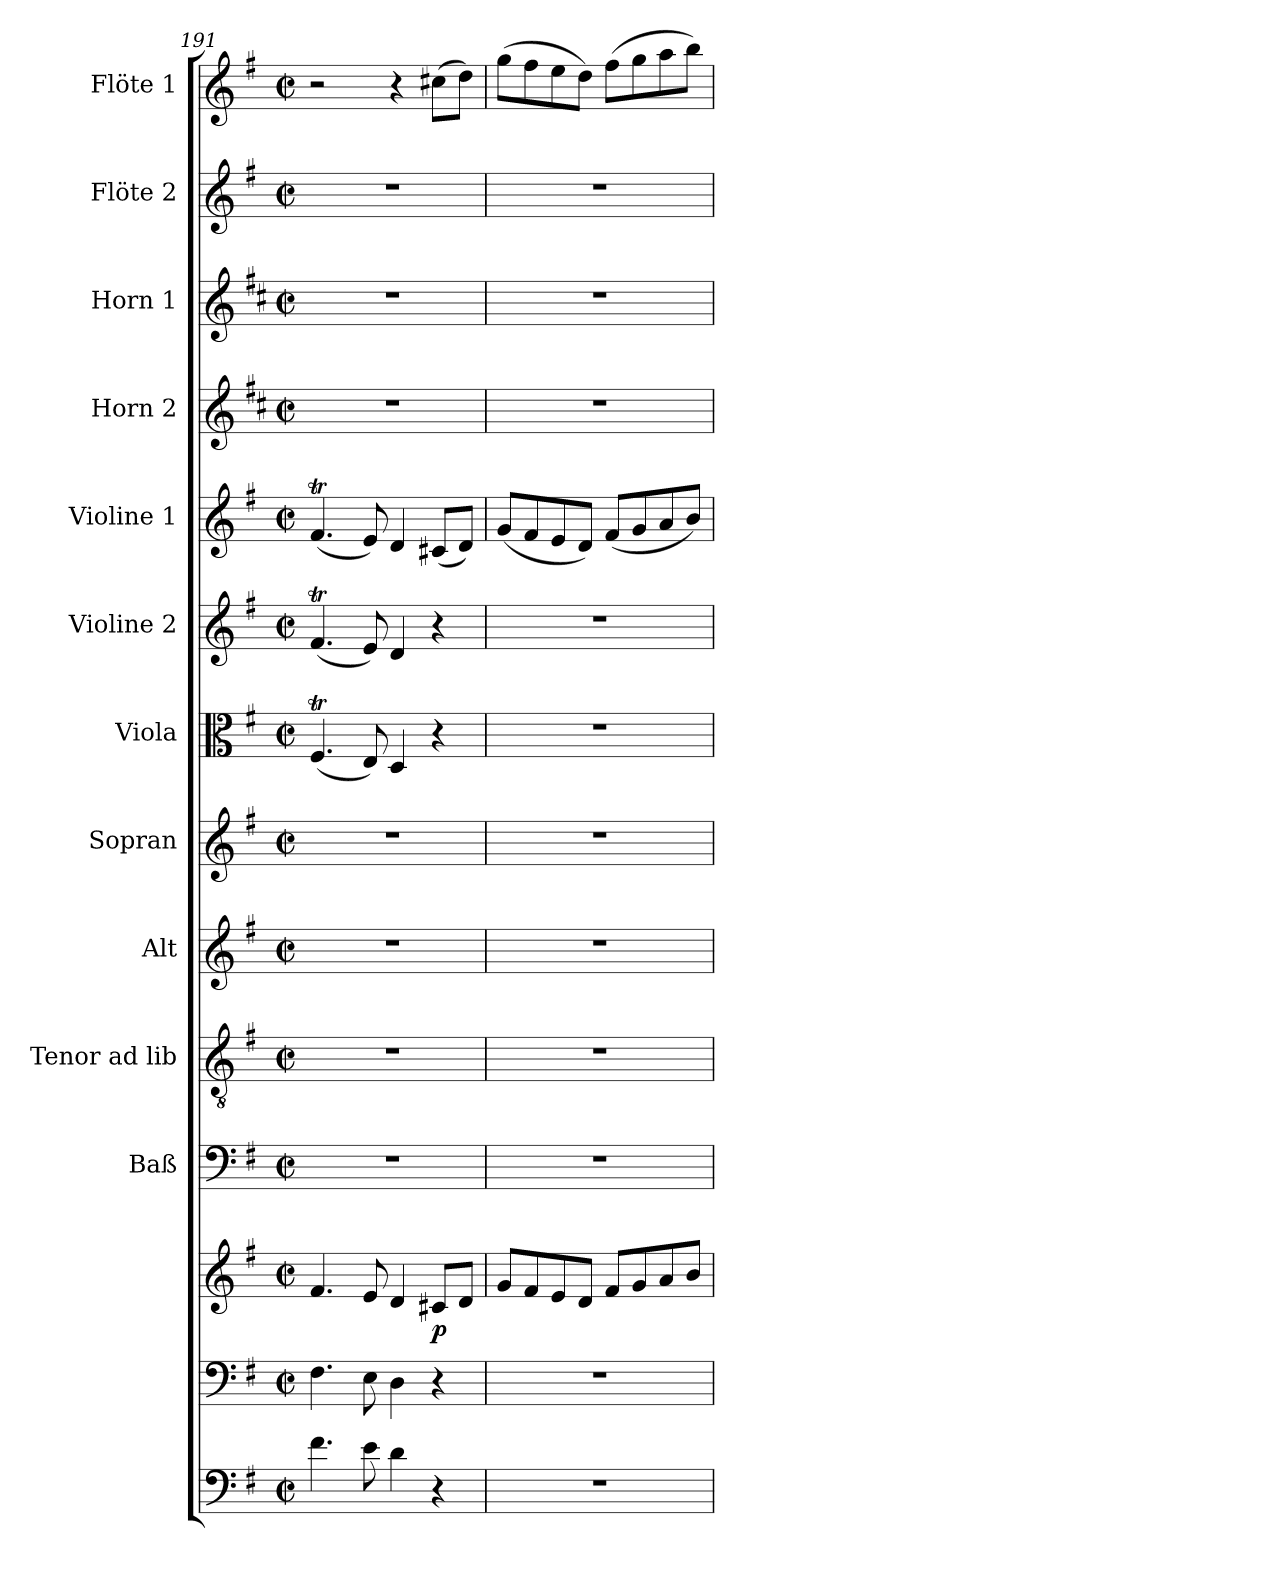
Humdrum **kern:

**kern	**kern	**kern	**dynam	**kern	**kern	**kern	**kern	**kern	**kern	**kern	**kern	**kern	**kern	**kern
*part13	*part12	*part12	*part12	*part11	*part10	*part9	*part8	*part7	*part6	*part5	*part4	*part3	*part2	*part1
*staff14	*staff13	*staff12	*staff12/13	*staff11	*staff10	*staff9	*staff8	*staff7	*staff6	*staff5	*staff4	*staff3	*staff2	*staff1
*	*	*	*	*I"Baß	*I"Tenor ad lib	*I"Alt	*I"Sopran	*I"Viola	*I"Violine 2	*I"Violine 1	*I"Horn 2	*I"Horn 1	*I"Flöte 2	*I"Flöte 1
*	*	*	*	*I'Baß	*I'Ten	*I'Alt	*I'Sop	*I'Vla.	*I'Vln. 2	*I'Vln. 1	*I'Hrn. 2	*I'Hrn. 1	*I'Fl. 2	*I'Fl. 1
!!LO:PB:g=z
*clefF4	*clefF4	*clefG2	*	*clefF4	*clefGv2	*clefG2	*clefG2	*clefC3	*clefG2	*clefG2	*clefG2	*clefG2	*clefG2	*clefG2
*ITrd7c12	*	*	*	*	*	*	*	*	*	*	*ITrd4c7	*ITrd4c7	*	*
*k[f#]	*k[f#]	*k[f#]	*	*k[f#]	*k[f#]	*k[f#]	*k[f#]	*k[f#]	*k[f#]	*k[f#]	*k[f#]	*k[f#]	*k[f#]	*k[f#]
*G:	*G:	*G:	*	*G:	*G:	*G:	*G:	*G:	*G:	*G:	*G:	*G:	*G:	*G:
*M2/2	*M2/2	*M2/2	*	*M2/2	*M2/2	*M2/2	*M2/2	*M2/2	*M2/2	*M2/2	*M2/2	*M2/2	*M2/2	*M2/2
*met(c|)	*met(c|)	*met(c|)	*	*met(c|)	*met(c|)	*met(c|)	*met(c|)	*met(c|)	*met(c|)	*met(c|)	*met(c|)	*met(c|)	*met(c|)	*met(c|)
=191	=191	=191	=191	=191	=191	=191	=191	=191	=191	=191	=191	=191	=191	=191
4.F#\	4.F#\	4.f#/	.	1r	1r	1r	1r	(<4.F#t/	(<4.f#t/	(<4.f#t/	1r	1r	1r	2r
8E\	8E\	8e/	.	.	.	.	.	8E/)	8e/)	8e/)	.	.	.	.
4D\	4D\	4d/	.	.	.	.	.	4D/	4d/	4d/	.	.	.	4r
!	!	!	!LO:DY:b	!	!	!	!	!	!	!	!	!	!	!
4r	4r	8c#X/L	p	.	.	.	.	4r	4r	(<8c#X/L	.	.	.	(>8cc#X\L
.	.	8d/J	.	.	.	.	.	.	.	8d/J)	.	.	.	8dd\J)
=192	=192	=192	=192	=192	=192	=192	=192	=192	=192	=192	=192	=192	=192	=192
1r	1r	8g/L	.	1r	1r	1r	1r	1r	1r	(<8g/L	1r	1r	1r	(>8gg\L
.	.	8f#/	.	.	.	.	.	.	.	8f#/	.	.	.	8ff#\
.	.	8e/	.	.	.	.	.	.	.	8e/	.	.	.	8ee\
.	.	8d/J	.	.	.	.	.	.	.	8d/J)	.	.	.	8dd\J)
.	.	8f#/L	.	.	.	.	.	.	.	(<8f#/L	.	.	.	(>8ff#\L
.	.	8g/	.	.	.	.	.	.	.	8g/	.	.	.	8gg\
.	.	8a/	.	.	.	.	.	.	.	8a/	.	.	.	8aa\
.	.	8b/J	.	.	.	.	.	.	.	8b/J)	.	.	.	8bb\J)
=	=	=	=	=	=	=	=	=	=	=	=	=	=	=
*-	*-	*-	*-	*-	*-	*-	*-	*-	*-	*-	*-	*-	*-	*-
